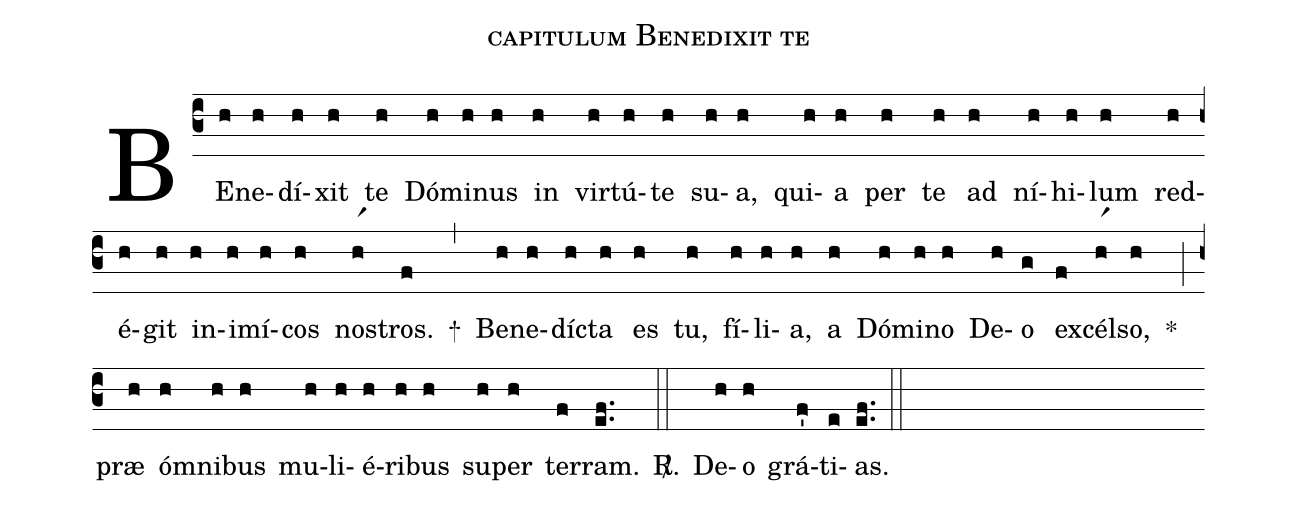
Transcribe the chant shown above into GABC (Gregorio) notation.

name: capitulum Benedixit te;
%%
(c3)
BE(h)ne(h)dí(h)xit(h) te(h) Dó(h)mi(h)nus(h) in(h) vir(h)tú(h)te(h) su(h)a,(h) qui(h)a(h) per(h) te(h) ad(h) ní(h)hi(h)lum(h) red(h)é(h)git(h) in(h)i(h)mí(h)cos(h) nos(hr1)tros.(f) +(,)
Be(h)ne(h)díc(h)ta(h) es(h) tu,(h) fí(h)li(h)a,(h) a(h) Dó(h)mi(h)no(h) De(h)o(g) ex(f)cél(hr1)so,(h) *(;)
præ(h) óm(h)ni(h)bus(h) mu(h)li(h)é(h)ri(h)bus(h) su(h)per(h) ter(f)ram.(ef..) <sp>R/</sp>.(::)
De(h)o(h) grá(f')ti(e)as.(e.f.) (::)
